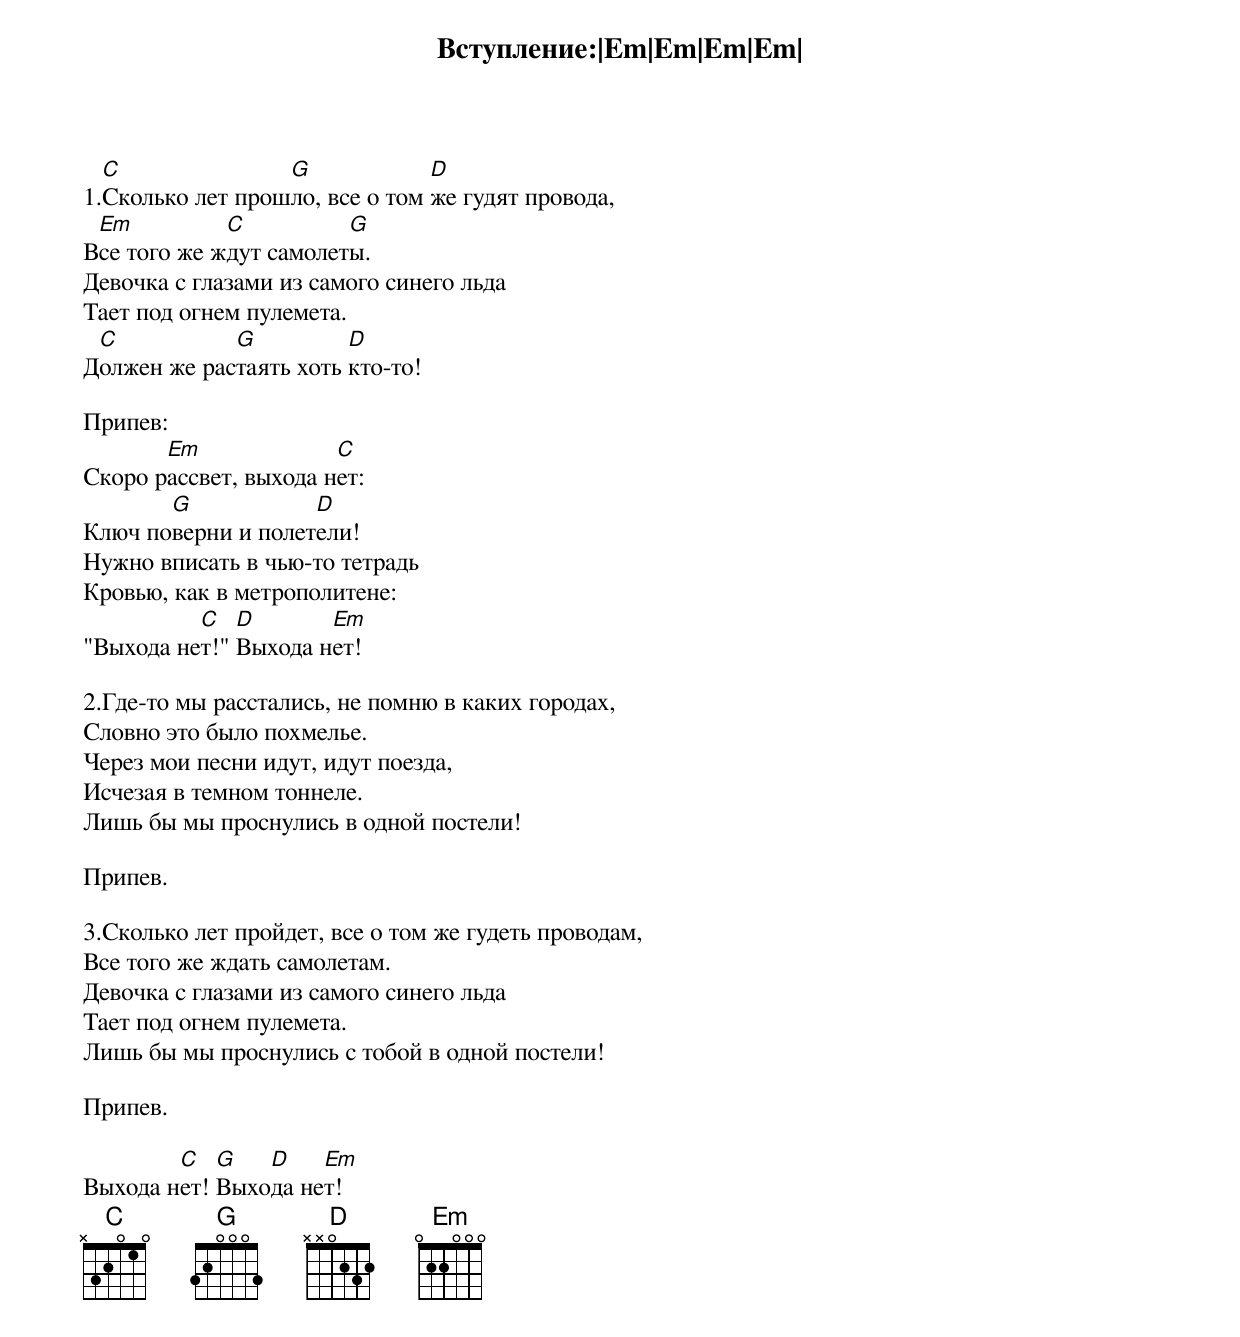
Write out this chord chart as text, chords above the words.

Вступление:|Em|Em|Em|Em|

  C               G             D
1.Сколько лет прошло, все о том же гудят провода,
 Em          C          G
Все того же ждут самолеты.
Девочка с глазами из самого синего льда
Тает под огнем пулемета.
 C           G          D
Должен же растаять хоть кто-то!

Припев:
       Em              C
Скоро рассвет, выхода нет:
       G            D
Ключ поверни и полетели!
Нужно вписать в чью-то тетрадь
Кровью, как в метрополитене:
          C   D       Em
"Выхода нет!" Выхода нет!

2.Где-то мы расстались, не помню в каких городах,
Словно это было похмелье.
Через мои песни идут, идут поезда,
Исчезая в темном тоннеле.
Лишь бы мы проснулись в одной постели!

Припев.

3.Сколько лет пройдет, все о том же гудеть проводам,
Все того же ждать самолетам.
Девочка с глазами из самого синего льда
Тает под огнем пулемета.
Лишь бы мы проснулись с тобой в одной постели!

Припев.

        C   G   D    Em
Выхода нет! Выхода нет!
